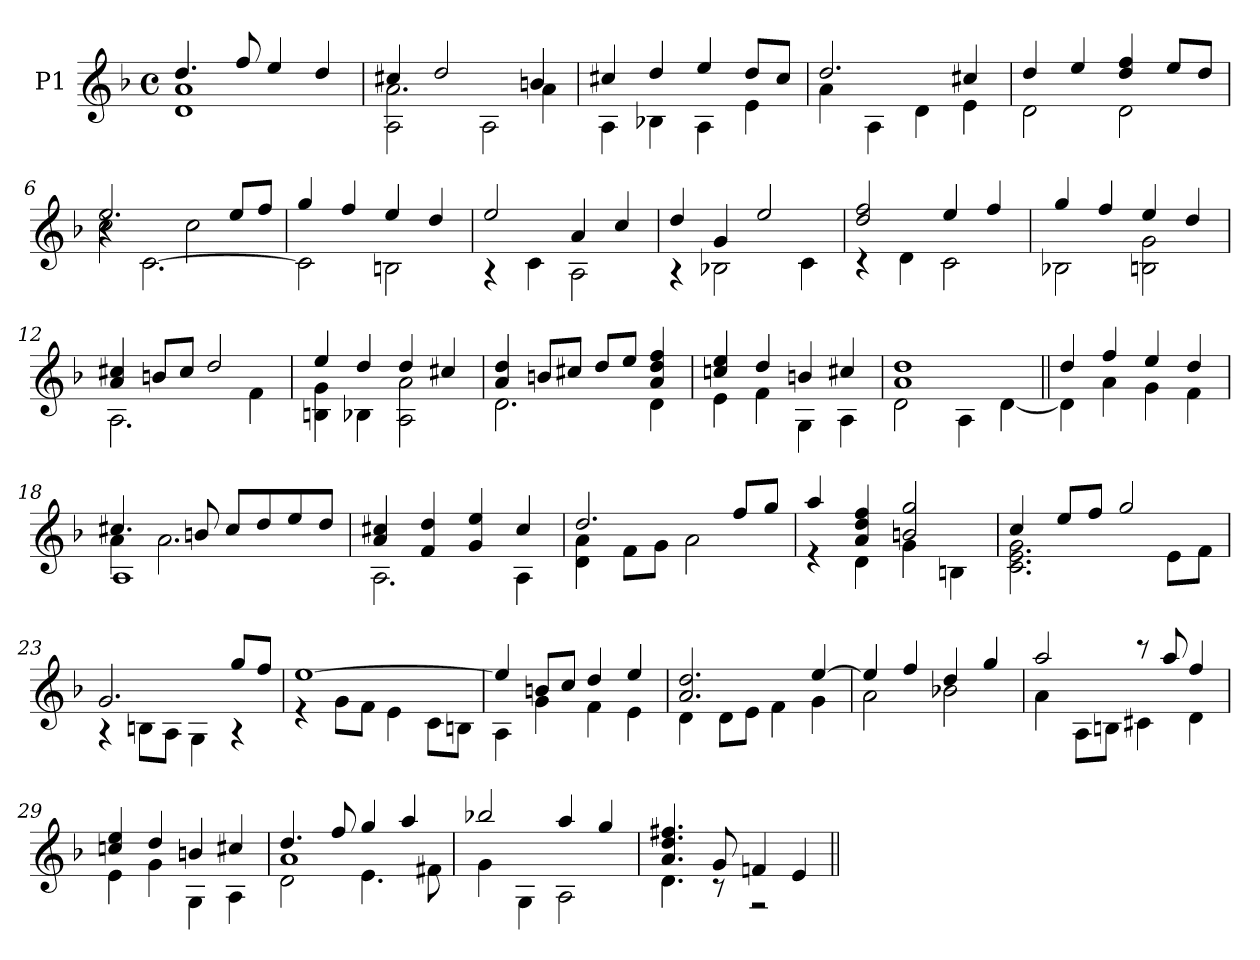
**kern
*part1
*staff1
*I"P1
!!LO:PB:g=z
*clefG2
*ITrd7c12
*k[b-]
*d:
*M4/4
*met(c)
*MM76
=1
*^
4.di/	1Di 1Ai
8fi/	.
4ei/	.
4di/	.
=2	=2
*	*^
4c#Xi/	2.Ai\	2AAi\
2di/	.	.
.	.	2AAi\
4Bni/	4Ai\	.
*	*v	*v
=3	=3
4c#Xi/	4AAi\
4di/	4BB-Xi\
4ei/	4AAi\
8di/L	4Ei\
8c#i/J	.
=4	=4
2.di/	4Ai\
.	4AAi\
.	4Di\
4c#Xi/	4Ei\
=5	=5
4di/	2Di\
4ei/	.
4di/ 4fi	2Di\
8ei/L	.
8di/J	.
=6	=6
*	*^
2.ei/	2ci\	4r
.	.	[<2.Ci\
.	2ci\	.
8ei/L	.	.
8fi/J	.	.
*	*v	*v
!!LO:LB:g=z
=7	=7
4gi/	2Ci\]
4fi/	.
4ei/	2BBni\
4di/	.
=8	=8
2ei/	4r
.	4Ci\
4Ai/	2AAi\
4ci/	.
=9	=9
4di/	4r
4Gi/	2BB-Xi\
2ei/	.
.	4Ci\
=10	=10
2di/ 2fi	4r
.	4Di\
4ei/	2Ci\
4fi/	.
=11	=11
4gi/	2BB-Xi\
4fi/	.
4ei/	2BBni\ 2Gi
4di/	.
=12	=12
4Ai/ 4c#Xi	2.AAi\
8Bni/L	.
8c#i/J	.
2di/	.
.	4Fi\
=13	=13
4ei/	4BBni\ 4Gi
4di/	4BB-Xi\
4di/	2AAi\ 2Ai
4c#Xi/	.
!!LO:LB:g=z	!!
=14	=14
4Ai/ 4di	2.Di\
8Bni/L	.
8c#Xi/J	.
8di/L	.
8ei/J	.
4Ai/ 4di 4fi	4Di\
=15	=15
4cni/ 4ei	4Ei\
4di/	4Fi\
4Bni/	4GGi\
4c#Xi/	4AAi\
=16	=16
1Ai 1di	2Di\
.	4AAi\
.	[<4Di\
=17||	=17||
4di/	4Di\]
4fi/	4Ai\
4ei/	4Gi\
4di/	4Fi\
=18	=18
*	*^
4.c#Xi/	4Ai\	1AAi
.	2.Ai\	.
8Bni/	.	.
8c#i/L	.	.
8di/	.	.
8ei/	.	.
8di/J	.	.
*	*v	*v
=19	=19
4Ai/ 4c#Xi	2.AAi\
4Fi/ 4di	.
4Gi/ 4ei	.
4c#i/	4AAi\
!!LO:LB:g=z	!!
=20	=20
2.di/	4Di\ 4Ai
.	8Fi\L
.	8Gi\J
.	2Ai\
8fi/L	.
8gi/J	.
=21	=21
4ai/	4r
4Ai/ 4di 4fi	4Di\
2Bni/ 2gi	4Gi\
.	4BBni\
=22	=22
4ci/	2.Ci\ 2.Ei 2.Gi
8ei/L	.
8fi/J	.
2gi/	.
.	8Ei\L
.	8Fi\J
=23	=23
2.Gi/	4r
.	8BBni\L
.	8AAi\J
.	4GGi\
8gi/L	4r
8fi/J	.
=24	=24
[>1ei	4r
.	8Gi\L
.	8Fi\J
.	4Ei\
.	8Ci\L
.	8BBni\J
=25	=25
4ei/]	4AAi\
8Bni/L	4Gi\
8ci/J	.
4di/	4Fi\
4ei/	4Ei\
!!LO:LB:g=z	!!
=26	=26
2.Ai/ 2.di	4Di\
.	8Di\L
.	8Ei\J
.	4Fi\
[>4ei/	4Gi\
=27	=27
4ei/]	2Ai\
4fi/	.
4di/	2B-Xi\
4gi/	.
=28	=28
2ai/	4Ai\
.	8AAi\L
.	8BBni\J
8r	4C#Xi\
8ai/	.
4fi/	4Di\
=29	=29
4cni/ 4ei	4Ei\
4di/	4Gi\
4Bni/	4GGi\
4c#Xi/	4AAi\
=30	=30
*	*^
4.di/	2Di\	1Ai
8fi/	.	.
4gi/	4.Ei\	.
4ai/	.	.
.	8F#Xi\	.
*	*v	*v
=31	=31
2b-Xi/	4Gi\
.	4GGi\
4ai/	2AAi\
4gi/	.
=32	=32
4.Ai/ 4.di 4.f#Xi	4.Di\
8Gi/	8r
4Fni/	2r
4Ei/	.
*v	*v
=||
*-
